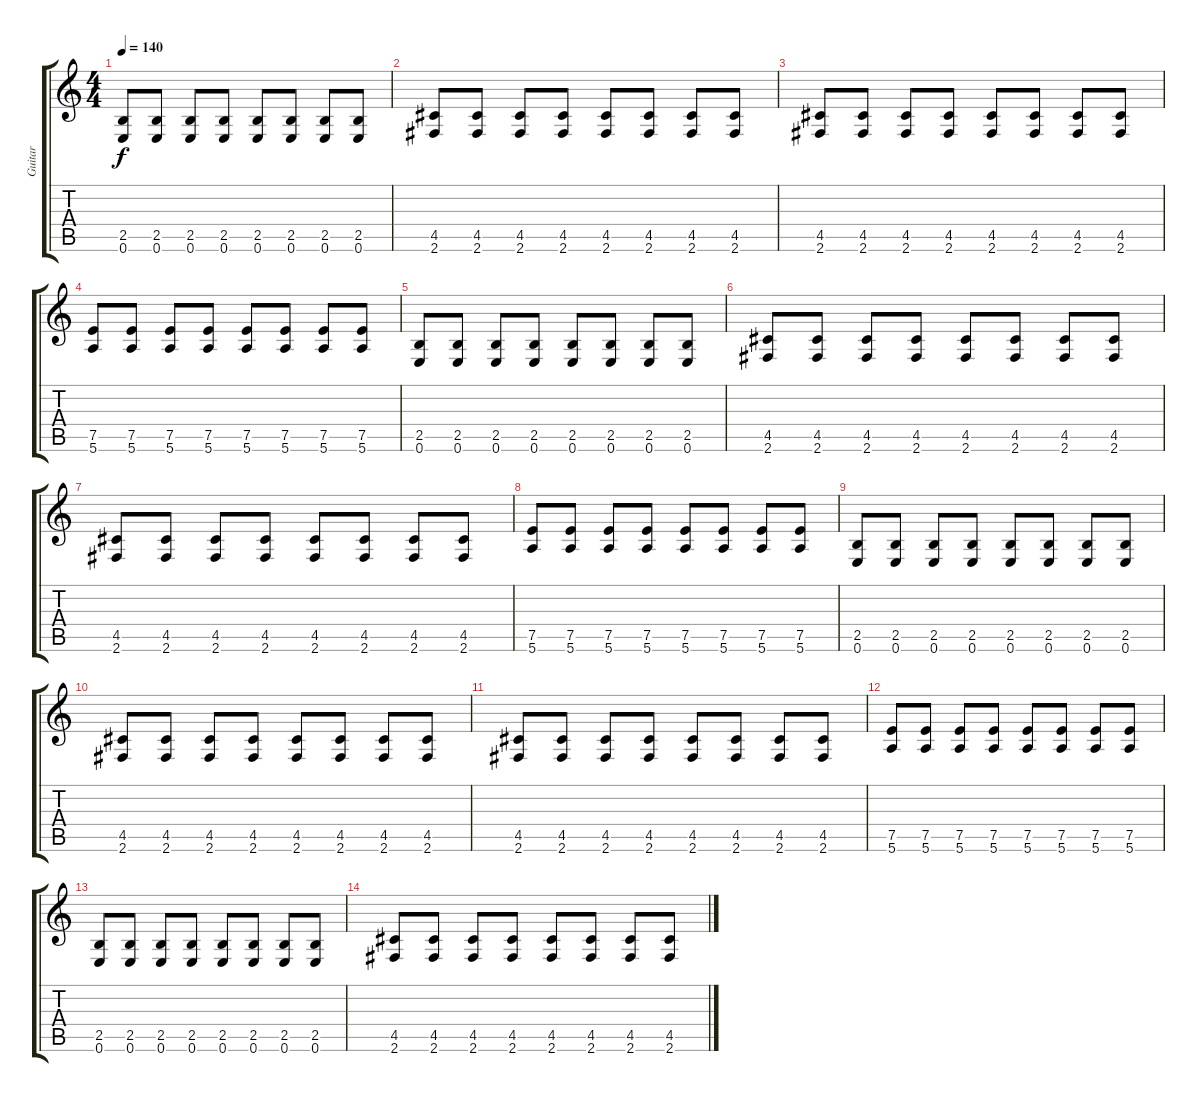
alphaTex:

\track ("Guitar" "Guitar") {instrument distortionguitar}
\staff {score tabs}
\tuning (E4 B3 G3 D3 A2 E2) {hide}
\ts (4 4)
\tempo 140
\clef g2
\ks c
(2.5 0.6).8{dy f} (2.5 0.6).8 (2.5 0.6).8 (2.5 0.6).8 (2.5 0.6).8 (2.5 0.6).8 (2.5 0.6).8 (2.5 0.6).8 |
(4.5 2.6).8 (4.5 2.6).8 (4.5 2.6).8 (4.5 2.6).8 (4.5 2.6).8 (4.5 2.6).8 (4.5 2.6).8 (4.5 2.6).8 |
(4.5 2.6).8 (4.5 2.6).8 (4.5 2.6).8 (4.5 2.6).8 (4.5 2.6).8 (4.5 2.6).8 (4.5 2.6).8 (4.5 2.6).8 |
(7.5 5.6).8 (7.5 5.6).8 (7.5 5.6).8 (7.5 5.6).8 (7.5 5.6).8 (7.5 5.6).8 (7.5 5.6).8 (7.5 5.6).8 |
(2.5 0.6).8 (2.5 0.6).8 (2.5 0.6).8 (2.5 0.6).8 (2.5 0.6).8 (2.5 0.6).8 (2.5 0.6).8 (2.5 0.6).8 |
(4.5 2.6).8 (4.5 2.6).8 (4.5 2.6).8 (4.5 2.6).8 (4.5 2.6).8 (4.5 2.6).8 (4.5 2.6).8 (4.5 2.6).8 |
(4.5 2.6).8 (4.5 2.6).8 (4.5 2.6).8 (4.5 2.6).8 (4.5 2.6).8 (4.5 2.6).8 (4.5 2.6).8 (4.5 2.6).8 |
(7.5 5.6).8 (7.5 5.6).8 (7.5 5.6).8 (7.5 5.6).8 (7.5 5.6).8 (7.5 5.6).8 (7.5 5.6).8 (7.5 5.6).8 |
(2.5 0.6).8 (2.5 0.6).8 (2.5 0.6).8 (2.5 0.6).8 (2.5 0.6).8 (2.5 0.6).8 (2.5 0.6).8 (2.5 0.6).8 |
(4.5 2.6).8 (4.5 2.6).8 (4.5 2.6).8 (4.5 2.6).8 (4.5 2.6).8 (4.5 2.6).8 (4.5 2.6).8 (4.5 2.6).8 |
(4.5 2.6).8 (4.5 2.6).8 (4.5 2.6).8 (4.5 2.6).8 (4.5 2.6).8 (4.5 2.6).8 (4.5 2.6).8 (4.5 2.6).8 |
(7.5 5.6).8 (7.5 5.6).8 (7.5 5.6).8 (7.5 5.6).8 (7.5 5.6).8 (7.5 5.6).8 (7.5 5.6).8 (7.5 5.6).8 |
(2.5 0.6).8 (2.5 0.6).8 (2.5 0.6).8 (2.5 0.6).8 (2.5 0.6).8 (2.5 0.6).8 (2.5 0.6).8 (2.5 0.6).8 |
(4.5 2.6).8 (4.5 2.6).8 (4.5 2.6).8 (4.5 2.6).8 (4.5 2.6).8 (4.5 2.6).8 (4.5 2.6).8 (4.5 2.6).8
